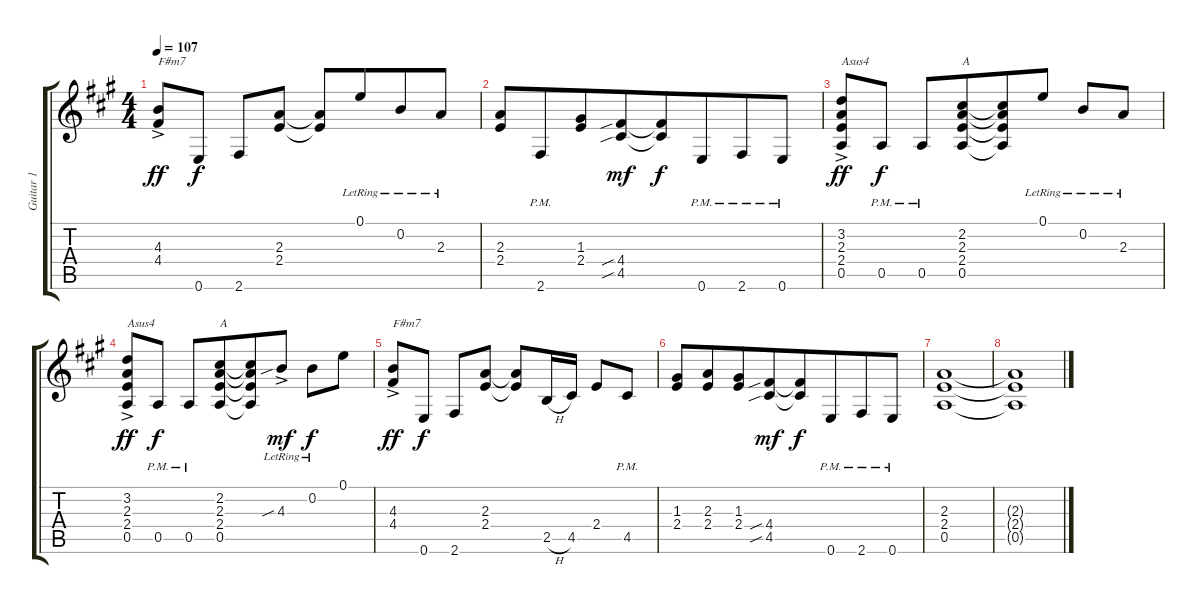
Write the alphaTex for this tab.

\track ("Guitar 1" "Guitar 1") {instrument overdrivenguitar}
\staff {score tabs}
\tuning (E4 B3 G3 D3 A2 E2) {hide}
\ts (4 4)
\tempo 107
\clef g2
\ks a
(4.3{ac} 4.4{ac}).8{txt "F#m7" dy ff beam merge} 0.6.8{dy f} 2.6.8 (2.3 2.4).8 (2.3{t} 2.4{t}).8{beam merge} 0.1{lr}.8{beam merge} 0.2{lr}.8 2.3{lr}.8 |
(2.3 2.4).8{beam merge} 2.6{pm}.8{beam merge} (1.3 2.4).8 (4.4{sib} 4.5{sib}).8{dy mf beam merge} (4.4{t} 4.5{t}).8{dy f} 0.6{pm}.8{beam merge} 2.6{pm}.8 0.6{pm}.8 |
(3.2 2.3 2.4 0.5{ac}).8{txt "Asus4" dy ff} 0.5{pm}.8{dy f} 0.5{pm}.8 (2.2 2.3 2.4 0.5).8{txt "A" beam merge} (2.2{t} 2.3{t} 2.4{t} 0.5{t}).8{beam merge} 0.1{lr}.8 0.2{lr}.8{beam merge} 2.3{lr}.8 |
(3.2 2.3 2.4 0.5{ac}).8{txt "Asus4" dy ff} 0.5{pm}.8{dy f} 0.5{pm}.8 (2.2 2.3 2.4 0.5).8{txt "A" beam merge} (2.2{t} 2.3{t} 2.4{t} 0.5{t}).8 4.3{sib ac lr}.8{dy mf} 0.2{lr}.8{dy f beam merge} 0.1.8 |
(4.3{ac} 4.4{ac}).8{txt "F#m7" dy ff beam merge} 0.6.8{dy f} 2.6.8 (2.3 2.4).8 (2.3{t} 2.4{t}).8{beam merge} 2.5{h}.16{beam merge} 4.5.16 2.4.8 4.5{pm}.8 |
(1.3 2.4).8{beam merge} (2.3 2.4).8{beam merge} (1.3 2.4).8 (4.4{sib} 4.5{sib}).8{dy mf beam merge} (4.4{t} 4.5{t}).8{dy f} 0.6{pm}.8{beam merge} 2.6{pm}.8 0.6{pm}.8 |
(2.3 2.4 0.5).1 |
(2.3{t} 2.4{t} 0.5{t}).1
